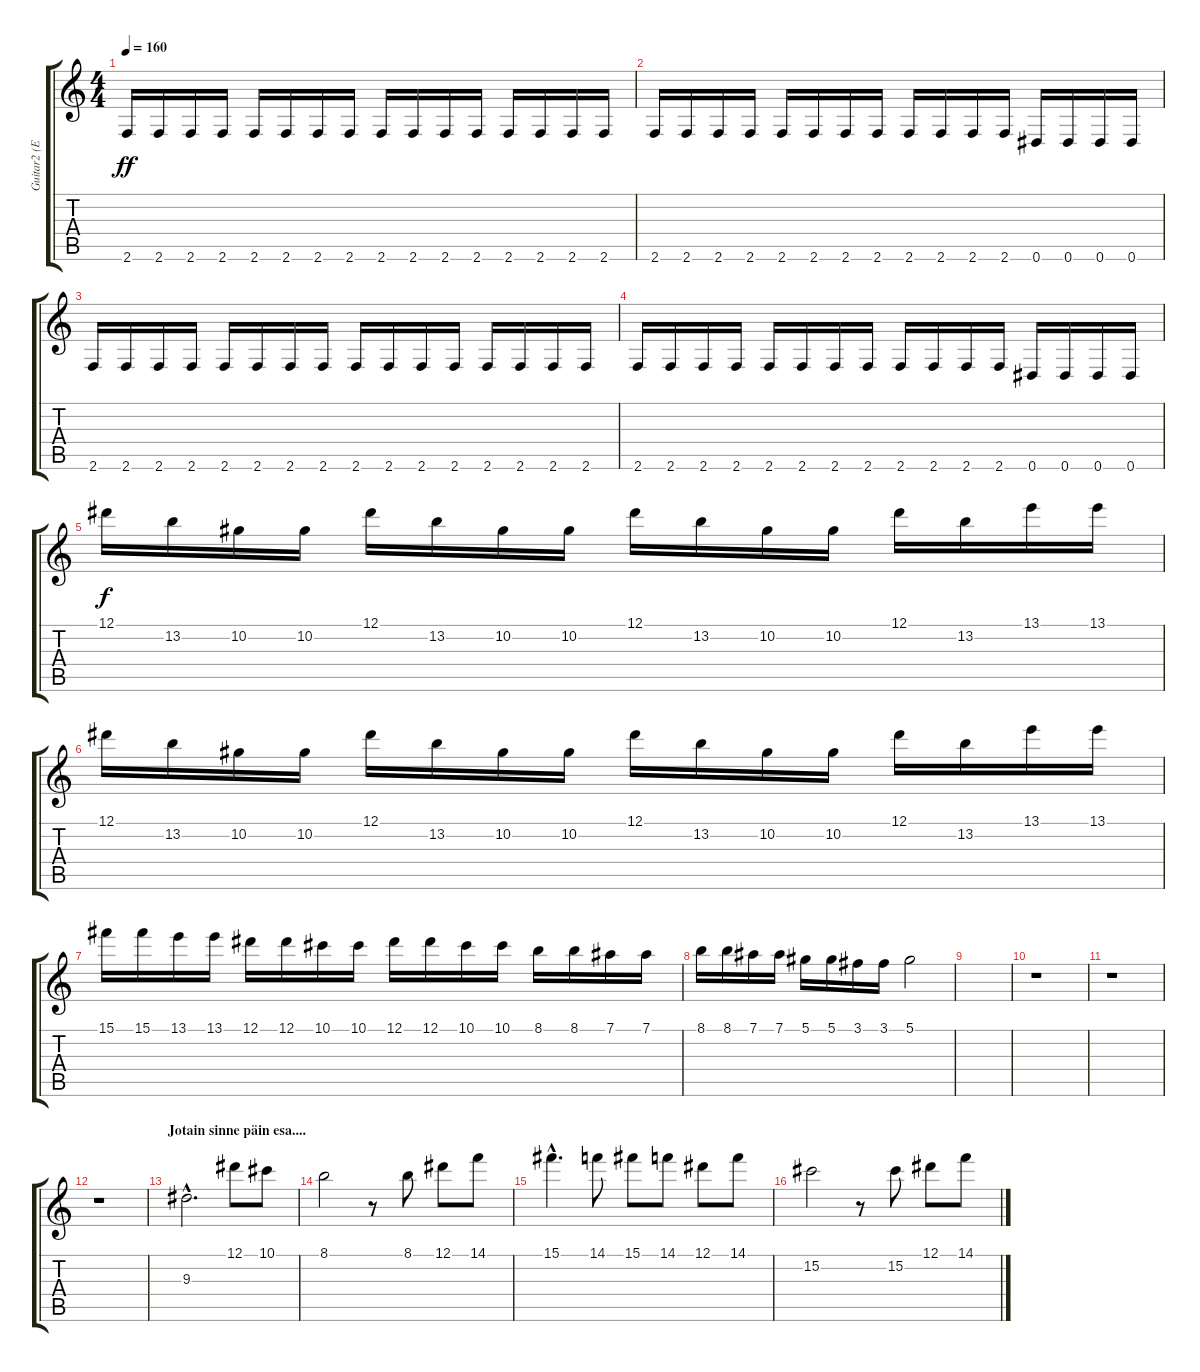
\track ("Guitar2 (Eb-tuning)" "Guitar2 (E") {instrument overdrivenguitar}
\staff {score tabs}
\tuning (Eb4 Bb3 Gb3 Db3 Ab2 Eb2) {hide}
\ts (4 4)
\tempo 160
\clef g2
\ks c
2.6.16{dy ff} 2.6.16 2.6.16 2.6.16 2.6.16 2.6.16 2.6.16 2.6.16 2.6.16 2.6.16 2.6.16 2.6.16 2.6.16 2.6.16 2.6.16 2.6.16 |
2.6.16 2.6.16 2.6.16 2.6.16 2.6.16 2.6.16 2.6.16 2.6.16 2.6.16 2.6.16 2.6.16 2.6.16 0.6.16 0.6.16 0.6.16 0.6.16 |
2.6.16 2.6.16 2.6.16 2.6.16 2.6.16 2.6.16 2.6.16 2.6.16 2.6.16 2.6.16 2.6.16 2.6.16 2.6.16 2.6.16 2.6.16 2.6.16 |
2.6.16 2.6.16 2.6.16 2.6.16 2.6.16 2.6.16 2.6.16 2.6.16 2.6.16 2.6.16 2.6.16 2.6.16 0.6.16 0.6.16 0.6.16 0.6.16 |
12.1.16{dy f} 13.2.16 10.2.16 10.2.16 12.1.16 13.2.16 10.2.16 10.2.16 12.1.16 13.2.16 10.2.16 10.2.16 12.1.16 13.2.16 13.1.16 13.1.16 |
12.1.16 13.2.16 10.2.16 10.2.16 12.1.16 13.2.16 10.2.16 10.2.16 12.1.16 13.2.16 10.2.16 10.2.16 12.1.16 13.2.16 13.1.16 13.1.16 |
15.1.16 15.1.16 13.1.16 13.1.16 12.1.16 12.1.16 10.1.16 10.1.16 12.1.16 12.1.16 10.1.16 10.1.16 8.1.16 8.1.16 7.1.16 7.1.16 |
8.1.16 8.1.16 7.1.16 7.1.16 5.1.16 5.1.16 3.1.16 3.1.16 5.1.2 |
|
r.1 |
r.1 |
r.1 |
\section ("" "Jotain sinne päin esa....")
9.3{hac}.2{d} 12.1.8 10.1.8 |
8.1.2 r.8 8.1.8 12.1.8 14.1.8 |
15.1{hac}.4{d} 14.1.8 15.1.8 14.1.8 12.1.8 14.1.8 |
15.2.2 r.8 15.2.8 12.1.8 14.1.8
